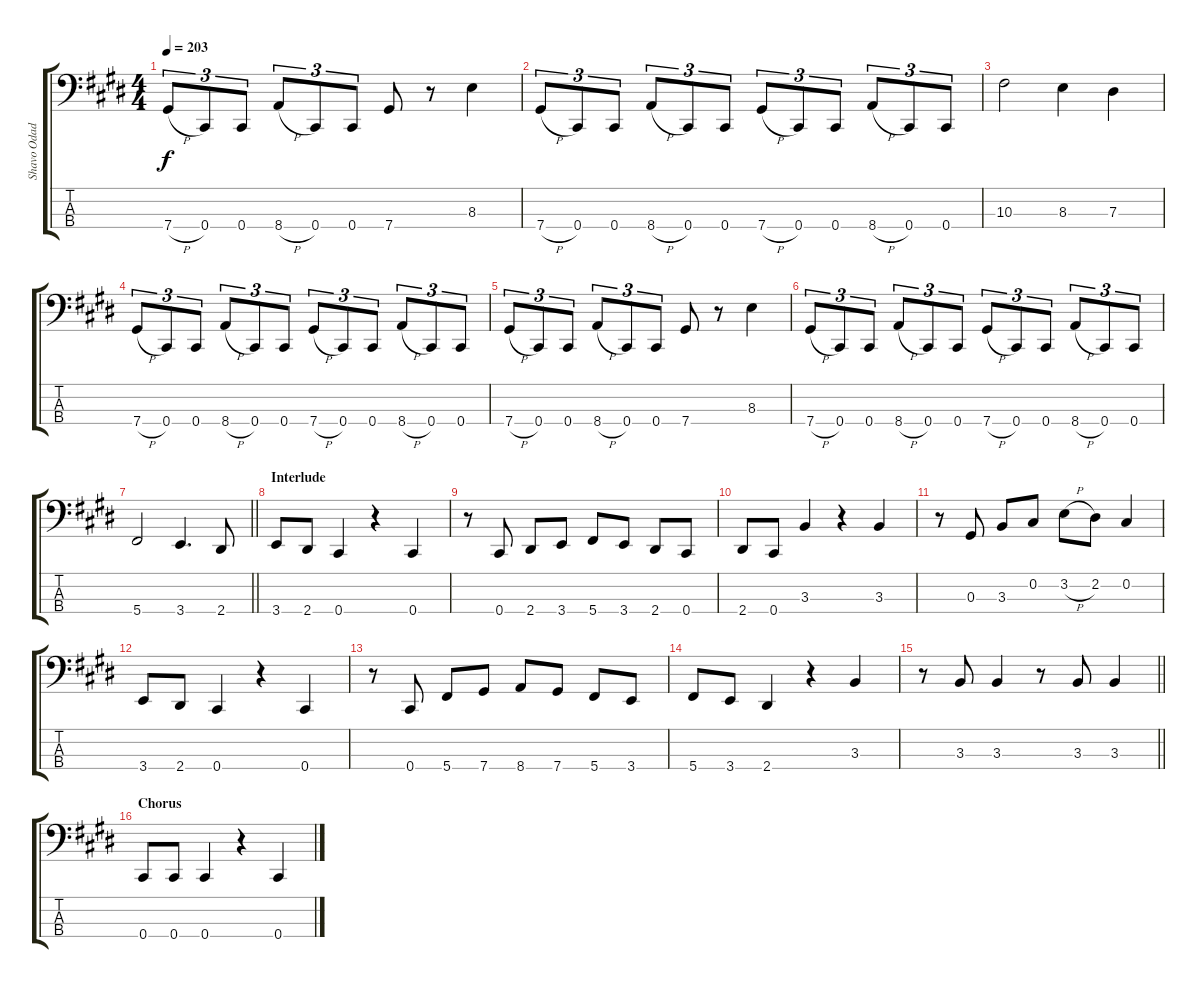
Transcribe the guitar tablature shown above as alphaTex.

\track ("Shavo Odadjian [Bass Guitar]" "Shavo Odad") {instrument electricbassfinger}
\staff {score tabs}
\tuning (Gb2 Db2 Ab1 Db1) {hide}
\ts (4 4)
\tempo 203
\clef f4
\ks c#minor
7.4{h}.8{tu (3 2) dy f} 0.4.8{tu (3 2)} 0.4.8{tu (3 2)} 8.4{h}.8{tu (3 2)} 0.4.8{tu (3 2)} 0.4.8{tu (3 2)} 7.4.8 r.8 8.3.4 |
7.4{h}.8{tu (3 2)} 0.4.8{tu (3 2)} 0.4.8{tu (3 2)} 8.4{h}.8{tu (3 2)} 0.4.8{tu (3 2)} 0.4.8{tu (3 2)} 7.4{h}.8{tu (3 2)} 0.4.8{tu (3 2)} 0.4.8{tu (3 2)} 8.4{h}.8{tu (3 2)} 0.4.8{tu (3 2)} 0.4.8{tu (3 2)} |
10.3.2 8.3.4 7.3.4 |
7.4{h}.8{tu (3 2)} 0.4.8{tu (3 2)} 0.4.8{tu (3 2)} 8.4{h}.8{tu (3 2)} 0.4.8{tu (3 2)} 0.4.8{tu (3 2)} 7.4{h}.8{tu (3 2)} 0.4.8{tu (3 2)} 0.4.8{tu (3 2)} 8.4{h}.8{tu (3 2)} 0.4.8{tu (3 2)} 0.4.8{tu (3 2)} |
7.4{h}.8{tu (3 2)} 0.4.8{tu (3 2)} 0.4.8{tu (3 2)} 8.4{h}.8{tu (3 2)} 0.4.8{tu (3 2)} 0.4.8{tu (3 2)} 7.4.8 r.8 8.3.4 |
7.4{h}.8{tu (3 2)} 0.4.8{tu (3 2)} 0.4.8{tu (3 2)} 8.4{h}.8{tu (3 2)} 0.4.8{tu (3 2)} 0.4.8{tu (3 2)} 7.4{h}.8{tu (3 2)} 0.4.8{tu (3 2)} 0.4.8{tu (3 2)} 8.4{h}.8{tu (3 2)} 0.4.8{tu (3 2)} 0.4.8{tu (3 2)} |
\barLineRight lightlight
5.4.2 3.4.4{d} 2.4.8 |
\section ("" "Interlude")
3.4.8 2.4.8 0.4.4 r.4 0.4.4 |
r.8 0.4.8 2.4.8 3.4.8 5.4.8 3.4.8 2.4.8 0.4.8 |
2.4.8 0.4.8 3.3.4 r.4 3.3.4 |
r.8 0.3.8 3.3.8 0.2.8 3.2{h}.8 2.2.8 0.2.4 |
3.4.8 2.4.8 0.4.4 r.4 0.4.4 |
r.8 0.4.8 5.4.8 7.4.8 8.4.8 7.4.8 5.4.8 3.4.8 |
5.4.8 3.4.8 2.4.4 r.4 3.3.4 |
\barLineRight lightlight
r.8 3.3.8 3.3.4 r.8 3.3.8 3.3.4 |
\section ("" "Chorus")
0.4.8 0.4.8 0.4.4 r.4 0.4.4
